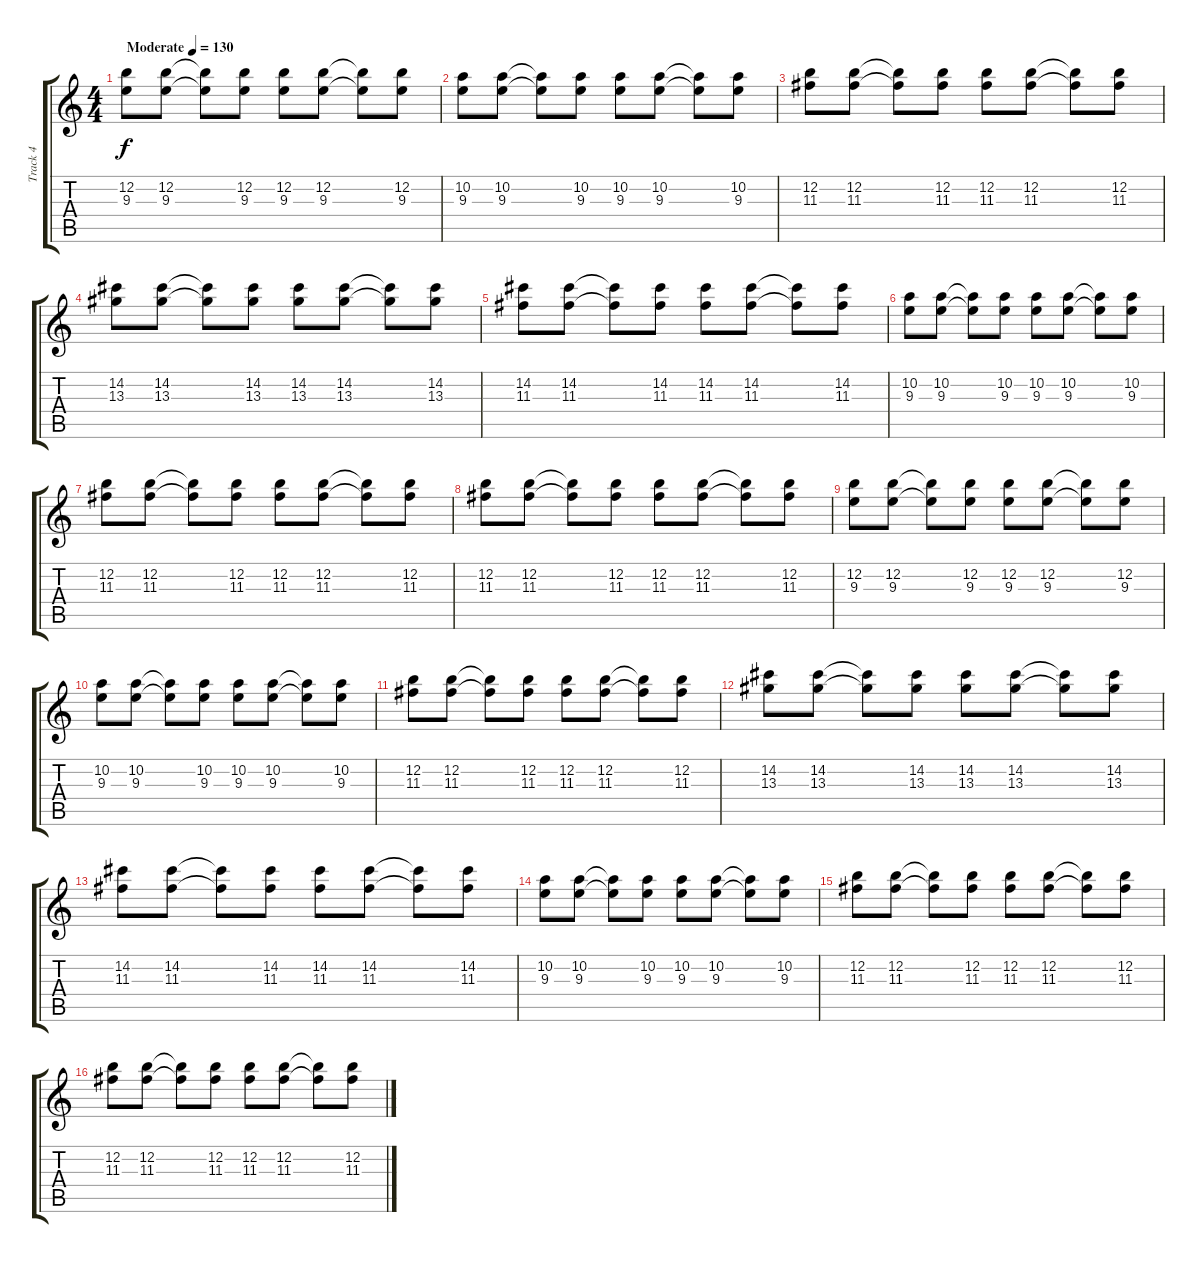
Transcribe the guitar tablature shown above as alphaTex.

\track ("Track 4" "Track 4") {instrument overdrivenguitar}
\staff {score tabs}
\tuning (E4 B3 G3 D3 A2 E2) {hide}
\ts (4 4)
\tempo (130 "Moderate")
\clef g2
\ks c
(12.2 9.3).8{dy f instrument overdrivenguitar} (12.2 9.3).8 (12.2{t} 9.3{t}).8 (12.2 9.3).8 (12.2 9.3).8 (12.2 9.3).8 (12.2{t} 9.3{t}).8 (12.2 9.3).8 |
(10.2 9.3).8 (10.2 9.3).8 (10.2{t} 9.3{t}).8 (10.2 9.3).8 (10.2 9.3).8 (10.2 9.3).8 (10.2{t} 9.3{t}).8 (10.2 9.3).8 |
(12.2 11.3).8 (12.2 11.3).8 (12.2{t} 11.3{t}).8 (12.2 11.3).8 (12.2 11.3).8 (12.2 11.3).8 (12.2{t} 11.3{t}).8 (12.2 11.3).8 |
(14.2 13.3).8 (14.2 13.3).8 (14.2{t} 13.3{t}).8 (14.2 13.3).8 (14.2 13.3).8 (14.2 13.3).8 (14.2{t} 13.3{t}).8 (14.2 13.3).8 |
(14.2 11.3).8 (14.2 11.3).8 (14.2{t} 11.3{t}).8 (14.2 11.3).8 (14.2 11.3).8 (14.2 11.3).8 (14.2{t} 11.3{t}).8 (14.2 11.3).8 |
(10.2 9.3).8 (10.2 9.3).8 (10.2{t} 9.3{t}).8 (10.2 9.3).8 (10.2 9.3).8 (10.2 9.3).8 (10.2{t} 9.3{t}).8 (10.2 9.3).8 |
(12.2 11.3).8 (12.2 11.3).8 (12.2{t} 11.3{t}).8 (12.2 11.3).8 (12.2 11.3).8 (12.2 11.3).8 (12.2{t} 11.3{t}).8 (12.2 11.3).8 |
(12.2 11.3).8 (12.2 11.3).8 (12.2{t} 11.3{t}).8 (12.2 11.3).8 (12.2 11.3).8 (12.2 11.3).8 (12.2{t} 11.3{t}).8 (12.2 11.3).8 |
(12.2 9.3).8 (12.2 9.3).8 (12.2{t} 9.3{t}).8 (12.2 9.3).8 (12.2 9.3).8 (12.2 9.3).8 (12.2{t} 9.3{t}).8 (12.2 9.3).8 |
(10.2 9.3).8 (10.2 9.3).8 (10.2{t} 9.3{t}).8 (10.2 9.3).8 (10.2 9.3).8 (10.2 9.3).8 (10.2{t} 9.3{t}).8 (10.2 9.3).8 |
(12.2 11.3).8 (12.2 11.3).8 (12.2{t} 11.3{t}).8 (12.2 11.3).8 (12.2 11.3).8 (12.2 11.3).8 (12.2{t} 11.3{t}).8 (12.2 11.3).8 |
(14.2 13.3).8 (14.2 13.3).8 (14.2{t} 13.3{t}).8 (14.2 13.3).8 (14.2 13.3).8 (14.2 13.3).8 (14.2{t} 13.3{t}).8 (14.2 13.3).8 |
(14.2 11.3).8 (14.2 11.3).8 (14.2{t} 11.3{t}).8 (14.2 11.3).8 (14.2 11.3).8 (14.2 11.3).8 (14.2{t} 11.3{t}).8 (14.2 11.3).8 |
(10.2 9.3).8 (10.2 9.3).8 (10.2{t} 9.3{t}).8 (10.2 9.3).8 (10.2 9.3).8 (10.2 9.3).8 (10.2{t} 9.3{t}).8 (10.2 9.3).8 |
(12.2 11.3).8 (12.2 11.3).8 (12.2{t} 11.3{t}).8 (12.2 11.3).8 (12.2 11.3).8 (12.2 11.3).8 (12.2{t} 11.3{t}).8 (12.2 11.3).8 |
(12.2 11.3).8 (12.2 11.3).8 (12.2{t} 11.3{t}).8 (12.2 11.3).8 (12.2 11.3).8 (12.2 11.3).8 (12.2{t} 11.3{t}).8 (12.2 11.3).8
